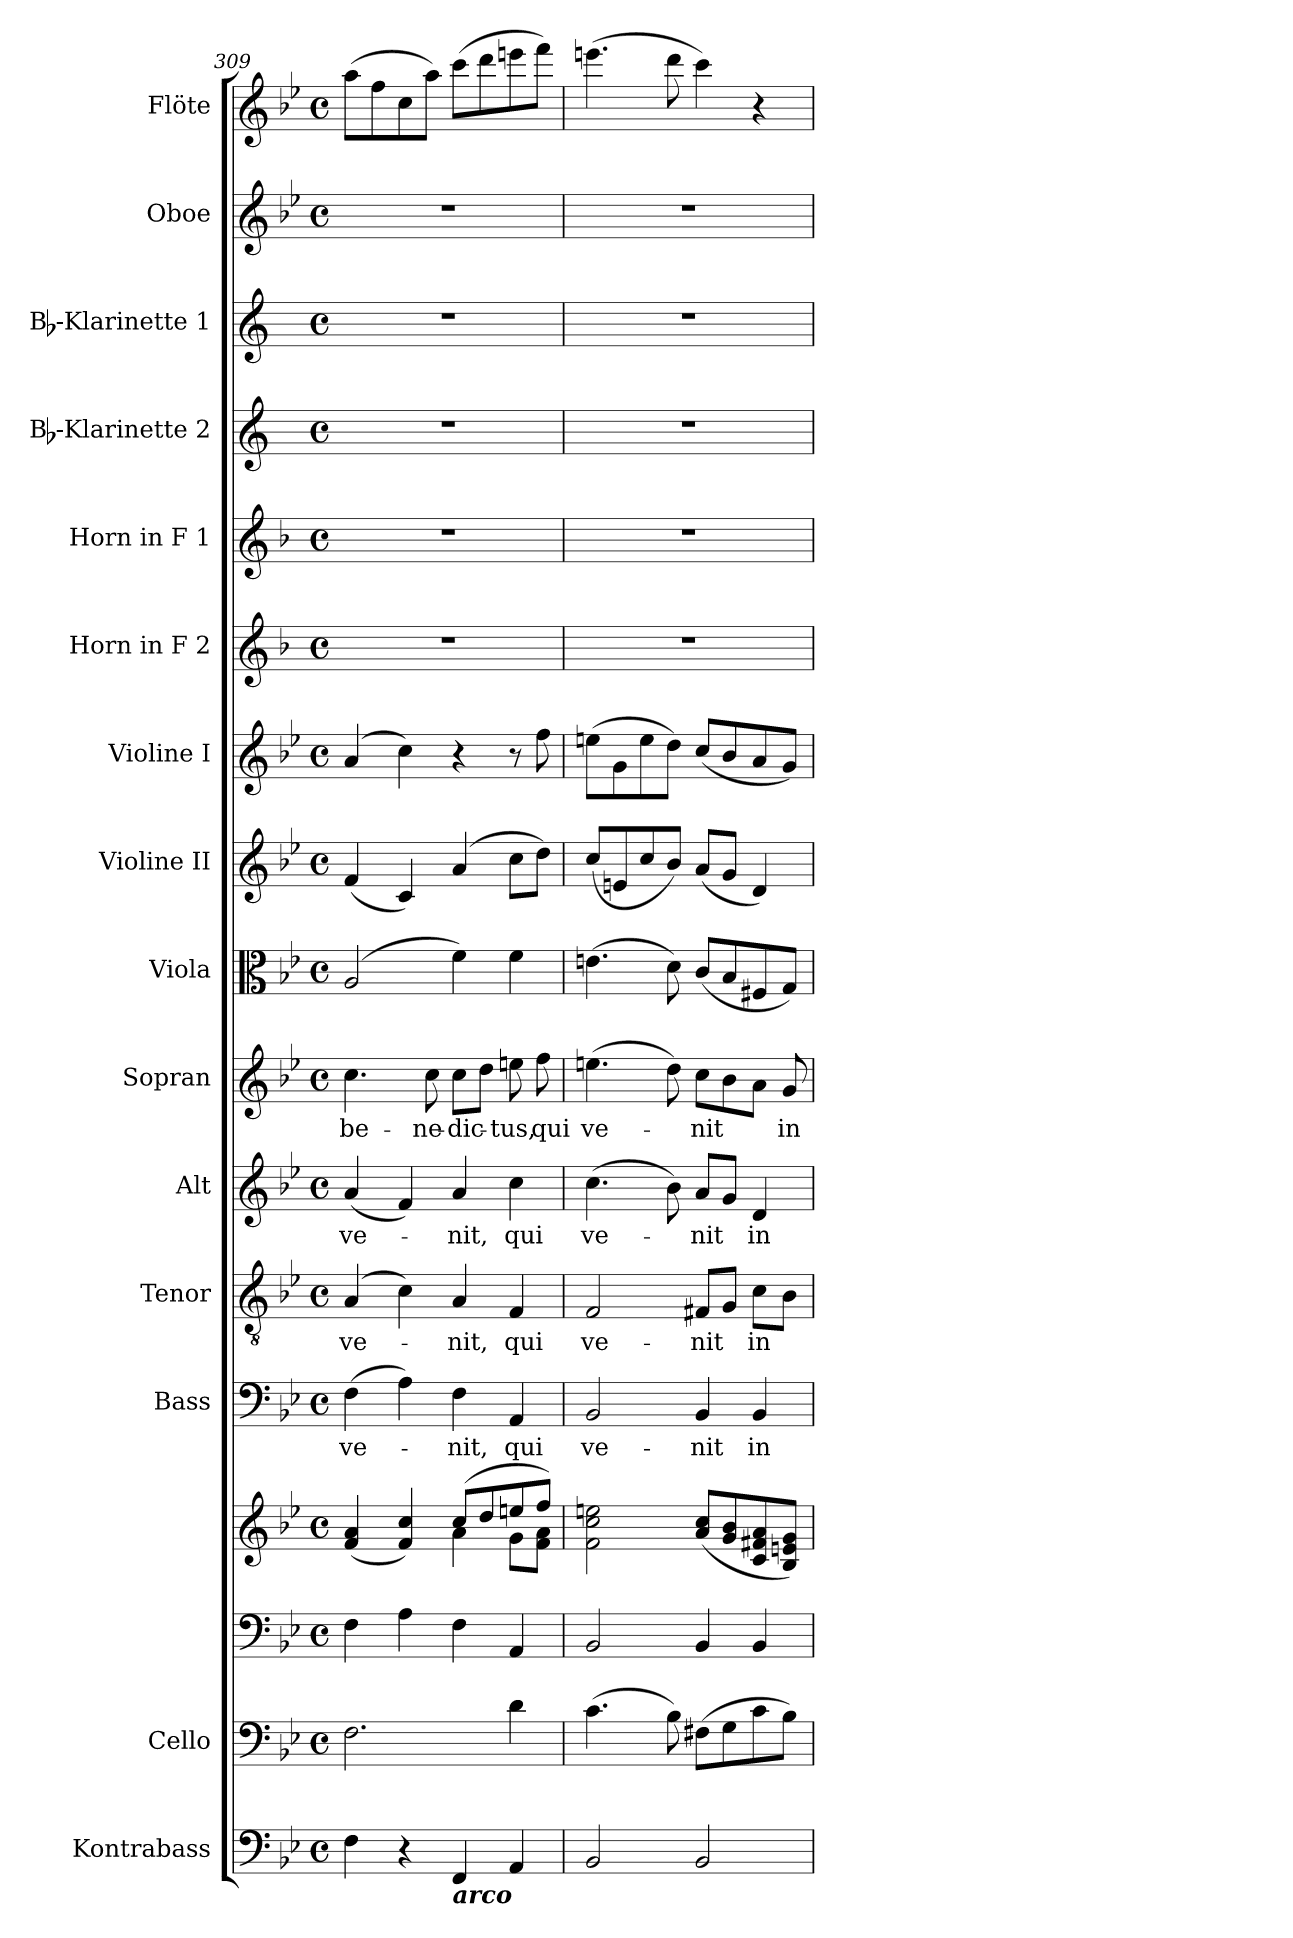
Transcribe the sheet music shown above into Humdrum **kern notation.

**kern	**kern	**kern	**kern	**kern	**text	**kern	**text	**kern	**text	**kern	**text	**kern	**kern	**kern	**kern	**kern	**kern	**kern	**kern	**kern
*part16	*part15	*part14	*part14	*part13	*part13	*part12	*part12	*part11	*part11	*part10	*part10	*part9	*part8	*part7	*part6	*part5	*part4	*part3	*part2	*part1
*staff17	*staff16	*staff15	*staff14	*staff13	*staff13	*staff12	*staff12	*staff11	*staff11	*staff10	*staff10	*staff9	*staff8	*staff7	*staff6	*staff5	*staff4	*staff3	*staff2	*staff1
*I"Kontrabass	*I"Cello	*	*	*I"Bass	*	*I"Tenor	*	*I"Alt	*	*I"Sopran	*	*I"Viola	*I"Violine II	*I"Violine I	*I"Horn in F 2	*I"Horn in F 1	*I"Bb-Klarinette 2	*I"Bb-Klarinette 1	*I"Oboe	*I"Flöte
*I'Kb.	*	*	*	*I'B.	*	*I'T.	*	*I'A.	*	*I'S.	*	*I'Vla.	*I'Vl. II	*I'Vl. I	*	*	*I'Bb Kl. 2	*I'Bb Kl. 1	*I'Ob.	*I'Fl.
*clefF4	*clefF4	*clefF4	*clefG2	*clefF4	*	*clefGv2	*	*clefG2	*	*clefG2	*	*clefC3	*clefG2	*clefG2	*clefG2	*clefG2	*clefG2	*clefG2	*clefG2	*clefG2
*ITrd7c12	*	*	*	*	*	*	*	*	*	*	*	*	*	*	*ITrd4c7	*ITrd4c7	*ITrd1c2	*ITrd1c2	*	*
*k[b-e-]	*k[b-e-]	*k[b-e-]	*k[b-e-]	*k[b-e-]	*	*k[b-e-]	*	*k[b-e-]	*	*k[b-e-]	*	*k[b-e-]	*k[b-e-]	*k[b-e-]	*k[b-e-]	*k[b-e-]	*k[b-e-]	*k[b-e-]	*k[b-e-]	*k[b-e-]
*B-:	*B-:	*B-:	*B-:	*B-:	*	*B-:	*	*B-:	*	*B-:	*	*B-:	*B-:	*B-:	*B-:	*B-:	*B-:	*B-:	*B-:	*B-:
*M4/4	*M4/4	*M4/4	*M4/4	*M4/4	*	*M4/4	*	*M4/4	*	*M4/4	*	*M4/4	*M4/4	*M4/4	*M4/4	*M4/4	*M4/4	*M4/4	*M4/4	*M4/4
*met(c)	*met(c)	*met(c)	*met(c)	*met(c)	*	*met(c)	*	*met(c)	*	*met(c)	*	*met(c)	*met(c)	*met(c)	*met(c)	*met(c)	*met(c)	*met(c)	*met(c)	*met(c)
=309	=309	=309	=309	=309	=309	=309	=309	=309	=309	=309	=309	=309	=309	=309	=309	=309	=309	=309	=309	=309
*	*	*	*^	*	*	*	*	*	*	*	*	*	*	*	*	*	*	*	*	*
!	!	!	!	!	!	!LO:LY:b	!	!LO:LY:b	!	!LO:LY:b	!	!LO:LY:b	!	!	!	!	!	!	!	!	!
4FF\	2.F\	4F\	(4f/ 4a/	2ryy	(>4F\	ve-	(4A/	ve-	(<4a/	ve-	4.cc\	be-	(2A/	(<4f/	(4a/	1r	1r	1r	1r	1r	(>8aa\L
.	.	.	.	.	.	.	.	.	.	.	.	.	.	.	.	.	.	.	.	.	8ff\
4r	.	4A\	4f/ 4cc/)	.	4A\)	.	4c\)	.	4f/)	.	.	.	.	4c/)	4cc\)	.	.	.	.	.	8cc\
!	!	!	!	!	!	!	!	!	!	!	!	!LO:LY:b	!	!	!	!	!	!	!	!	!
.	.	.	.	.	.	.	.	.	.	.	8cc\	-ne-	.	.	.	.	.	.	.	.	8aa\J)
!LO:TX:b:Bi:t=arco	!	!	!	!	!	!	!	!	!	!	!	!	!	!	!	!	!	!	!	!	!
!	!	!	!	!	!	!LO:LY:b	!	!LO:LY:b	!	!LO:LY:b	!	!LO:LY:b	!	!	!	!	!	!	!	!	!
4FFF/	.	4F\	(>8cc/L	4a\	4F\	-nit,	4A/	-nit,	4a/	-nit,	8cc\L	-dic-	4f\)	(4a/	4r	.	.	.	.	.	(>8ccc\L
.	.	.	8dd/	.	.	.	.	.	.	.	8dd\J	.	.	.	.	.	.	.	.	.	8ddd\
!	!	!	!	!	!	!LO:LY:b	!	!LO:LY:b	!	!LO:LY:b	!	!LO:LY:b	!	!	!	!	!	!	!	!	!
4AAA/	4d\	4AA/	8een/	8g\L	4AA/	qui	4F/	qui	4cc\	qui	8een\	-tus,	4f\	8cc\L	8r	.	.	.	.	.	8eeen\
!	!	!	!	!	!	!	!	!	!	!	!	!LO:LY:b	!	!	!	!	!	!	!	!	!
.	.	.	8ff/J)	8f\ 8a\J	.	.	.	.	.	.	8ff\	qui	.	8dd\J)	8ff\	.	.	.	.	.	8fff\J)
=310	=310	=310	=310	=310	=310	=310	=310	=310	=310	=310	=310	=310	=310	=310	=310	=310	=310	=310	=310	=310	=310
!	!	!	!	!	!	!LO:LY:b	!	!LO:LY:b	!	!LO:LY:b	!	!LO:LY:b	!	!	!	!	!	!	!	!	!
*	*	*	*v	*v	*	*	*	*	*	*	*	*	*	*	*	*	*	*	*	*	*
2BBB-/	(>4.c\	2BB-/	2f\ 2cc\ 2een\	2BB-/	ve-	2F/	ve-	(>4.cc\	ve-	(>4.een\	ve-	(>4.en\	(<8cc/L	(>8een\L	1r	1r	1r	1r	1r	(>4.eeen\
.	.	.	.	.	.	.	.	.	.	.	.	.	8en/	8g\	.	.	.	.	.	.
.	.	.	.	.	.	.	.	.	.	.	.	.	8cc/	8ee\	.	.	.	.	.	.
.	8B-\)	.	.	.	.	.	.	8b-\)	.	8dd\)	.	8d\)	8b-/J)	8dd\J)	.	.	.	.	.	8ddd\
!	!	!	!	!	!LO:LY:b	!	!LO:LY:b	!	!LO:LY:b	!	!LO:LY:b	!	!	!	!	!	!	!	!	!
2BBB-/	(>8F#X\L	4BB-/	(<8a/ 8cc/L	4BB-/	-nit	8F#X/L	-nit	8a/L	-nit	8cc\L	-nit	(<8c/L	(<8a/L	(<8cc/L	.	.	.	.	.	4ccc\)
.	8G\	.	8g/ 8b-/	.	.	8G/J	.	8g/J	.	8b-\	.	8B-/	8g/J	8b-/	.	.	.	.	.	.
!	!	!	!	!	!LO:LY:b	!	!LO:LY:b	!	!LO:LY:b	!	!	!	!	!	!	!	!	!	!	!
.	8c\	4BB-/	8c/ 8f#X/ 8a/	4BB-/	in	8c\L	in	4d/	in	8a\J	.	8F#X/	4d/)	8a/	.	.	.	.	.	4r
!	!	!	!	!	!	!	!	!	!	!	!LO:LY:b	!	!	!	!	!	!	!	!	!
.	8B-\J)	.	8B-/ 8en/ 8g/J)	.	.	8B-\J	.	.	.	8g/	in	8G/J)	.	8g/J)	.	.	.	.	.	.
=	=	=	=	=	=	=	=	=	=	=	=	=	=	=	=	=	=	=	=	=
*-	*-	*-	*-	*-	*-	*-	*-	*-	*-	*-	*-	*-	*-	*-	*-	*-	*-	*-	*-	*-
